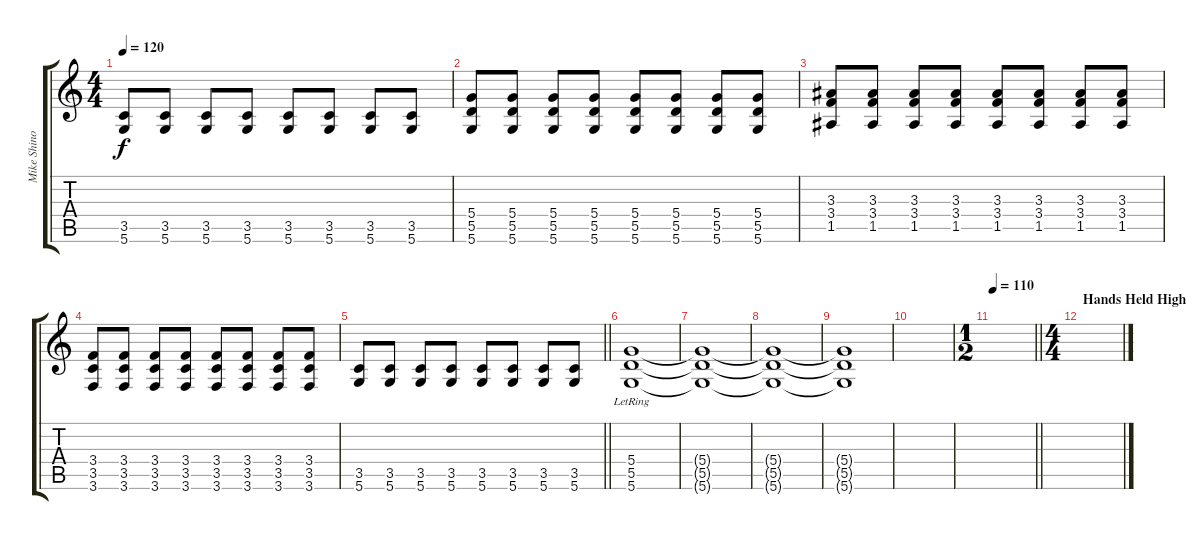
\track ("Mike Shinoda [Gtr.1]" "Mike Shino") {instrument overdrivenguitar}
\staff {score tabs}
\tuning (E4 B3 G3 D3 A2 D2) {hide}
\ts (4 4)
\tempo 120
\clef g2
\ks c
(3.5 5.6).8{dy f} (3.5 5.6).8 (3.5 5.6).8 (3.5 5.6).8 (3.5 5.6).8 (3.5 5.6).8 (3.5 5.6).8 (3.5 5.6).8 |
(5.4 5.5 5.6).8 (5.4 5.5 5.6).8 (5.4 5.5 5.6).8 (5.4 5.5 5.6).8 (5.4 5.5 5.6).8 (5.4 5.5 5.6).8 (5.4 5.5 5.6).8 (5.4 5.5 5.6).8 |
(3.3 3.4 1.5).8 (3.3 3.4 1.5).8 (3.3 3.4 1.5).8 (3.3 3.4 1.5).8 (3.3 3.4 1.5).8 (3.3 3.4 1.5).8 (3.3 3.4 1.5).8 (3.3 3.4 1.5).8 |
(3.4 3.5 3.6).8 (3.4 3.5 3.6).8 (3.4 3.5 3.6).8 (3.4 3.5 3.6).8 (3.4 3.5 3.6).8 (3.4 3.5 3.6).8 (3.4 3.5 3.6).8 (3.4 3.5 3.6).8 |
\barLineRight lightlight
(3.5 5.6).8 (3.5 5.6).8 (3.5 5.6).8 (3.5 5.6).8 (3.5 5.6).8 (3.5 5.6).8 (3.5 5.6).8 (3.5 5.6).8 |
(5.4{lr} 5.5{lr} 5.6{lr}).1 |
(5.4{t} 5.5{t} 5.6{t}).1 |
(5.4{t} 5.5{t} 5.6{t}).1 |
(5.4{t} 5.5{t} 5.6{t}).1 |
|
\ts (1 2)
\tempo 110
\barLineRight lightlight
|
\ts (4 4)
\section ("" "Hands Held High")
